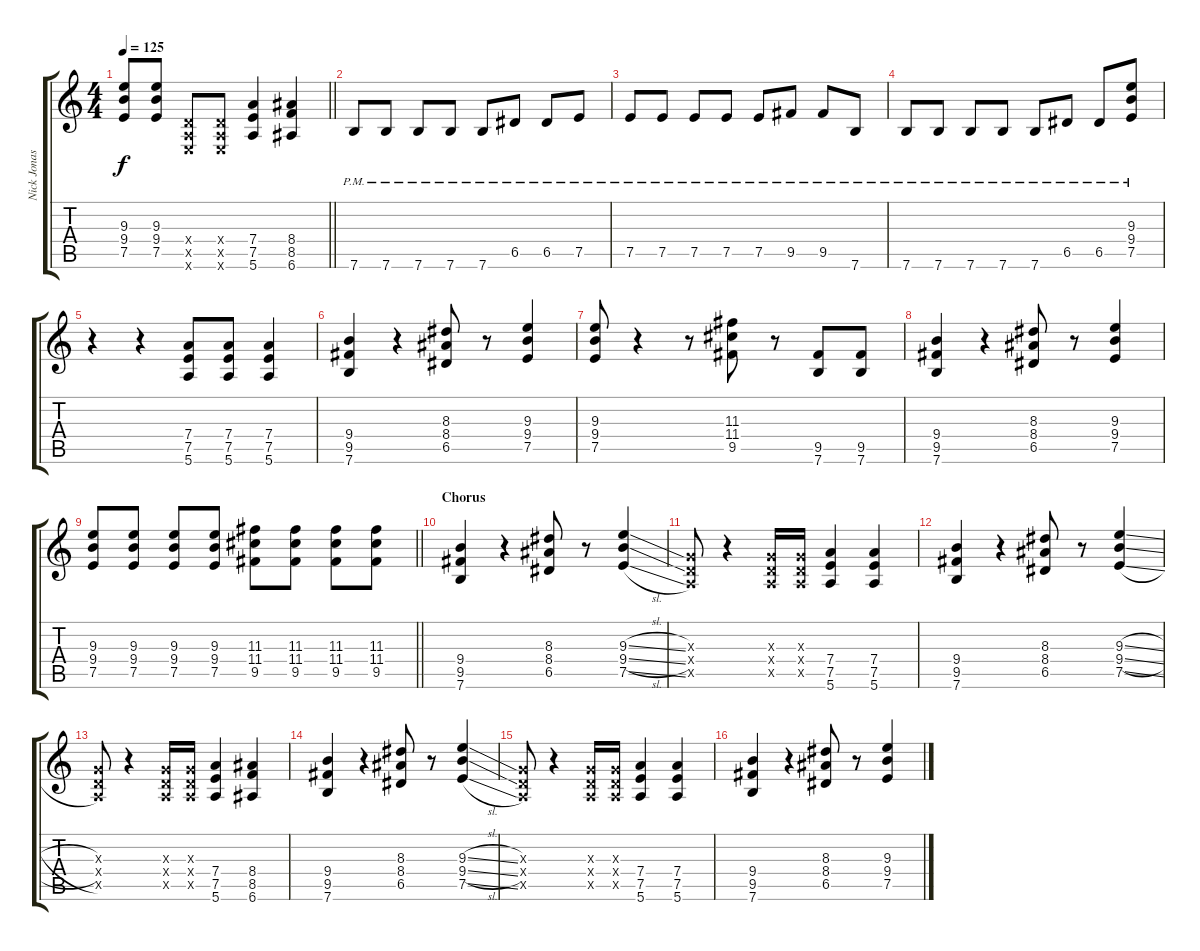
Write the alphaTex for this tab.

\track ("Nick Jonas (Rhythm)" "Nick Jonas") {instrument distortionguitar}
\staff {score tabs}
\tuning (E4 B3 G3 D3 A2 E2) {hide}
\ts (4 4)
\tempo 125
\clef g2
\barLineRight lightlight
\ks c
(9.3 9.4 7.5).8{dy f} (9.3 9.4 7.5).8 (0.4{x} 0.5{x} 0.6{x}).8 (0.4{x} 0.5{x} 0.6{x}).8 (7.4 7.5 5.6).4 (8.4 8.5 6.6).4 |
7.6{pm}.8 7.6{pm}.8 7.6{pm}.8 7.6{pm}.8 7.6{pm}.8 6.5{pm}.8 6.5{pm}.8 7.5{pm}.8 |
7.5{pm}.8 7.5{pm}.8 7.5{pm}.8 7.5{pm}.8 7.5{pm}.8 9.5{pm}.8 9.5{pm}.8 7.6{pm}.8 |
7.6{pm}.8 7.6{pm}.8 7.6{pm}.8 7.6{pm}.8 7.6{pm}.8 6.5{pm}.8 6.5{pm}.8 (9.3{pm} 9.4{pm} 7.5{pm}).8 |
r.4 r.4 (7.4 7.5 5.6).8 (7.4 7.5 5.6).8 (7.4 7.5 5.6).4 |
(9.4 9.5 7.6).4 r.4 (8.3 8.4 6.5).8 r.8 (9.3 9.4 7.5).4 |
(9.3 9.4 7.5).8 r.4 r.8 (11.3 11.4 9.5).8 r.8 (9.5 7.6).8 (9.5 7.6).8 |
(9.4 9.5 7.6).4 r.4 (8.3 8.4 6.5).8 r.8 (9.3 9.4 7.5).4 |
\barLineRight lightlight
(9.3 9.4 7.5).8 (9.3 9.4 7.5).8 (9.3 9.4 7.5).8 (9.3 9.4 7.5).8 (11.3 11.4 9.5).8 (11.3 11.4 9.5).8 (11.3 11.4 9.5).8 (11.3 11.4 9.5).8 |
\section ("" "Chorus")
(9.4 9.5 7.6).4 r.4 (8.3 8.4 6.5).8 r.8 (9.3{sl} 9.4{sl} 7.5{sl}).4 |
(0.3{x} 0.4{x} 0.5{x}).8 r.4 (0.3{x} 0.4{x} 0.5{x}).16 (0.3{x} 0.4{x} 0.5{x}).16 (7.4 7.5 5.6).4 (7.4 7.5 5.6).4 |
(9.4 9.5 7.6).4 r.4 (8.3 8.4 6.5).8 r.8 (9.3{sl} 9.4{sl} 7.5{sl}).4 |
(0.3{x} 0.4{x} 0.5{x}).8 r.4 (0.3{x} 0.4{x} 0.5{x}).16 (0.3{x} 0.4{x} 0.5{x}).16 (7.4 7.5 5.6).4 (8.4 8.5 6.6).4 |
(9.4 9.5 7.6).4 r.4 (8.3 8.4 6.5).8 r.8 (9.3{sl} 9.4{sl} 7.5{sl}).4 |
(0.3{x} 0.4{x} 0.5{x}).8 r.4 (0.3{x} 0.4{x} 0.5{x}).16 (0.3{x} 0.4{x} 0.5{x}).16 (7.4 7.5 5.6).4 (7.4 7.5 5.6).4 |
(9.4 9.5 7.6).4 r.4 (8.3 8.4 6.5).8 r.8 (9.3{sl} 9.4{sl} 7.5{sl}).4
